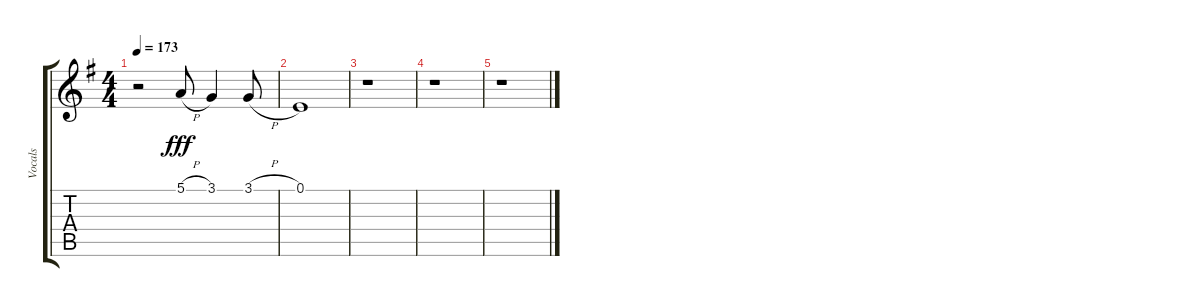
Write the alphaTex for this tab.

\track ("Vocals" "Vocals") {instrument tenorsax}
\staff {score tabs}
\tuning (E4 B3 G3 D3 A2 E2) {hide}
\ts (4 4)
\tempo 173
\clef g2
\ks g
r.2{dy fff} 5.1{h}.8 3.1.4 3.1{h}.8 |
0.1.1 |
r.1 |
r.1 |
r.1
